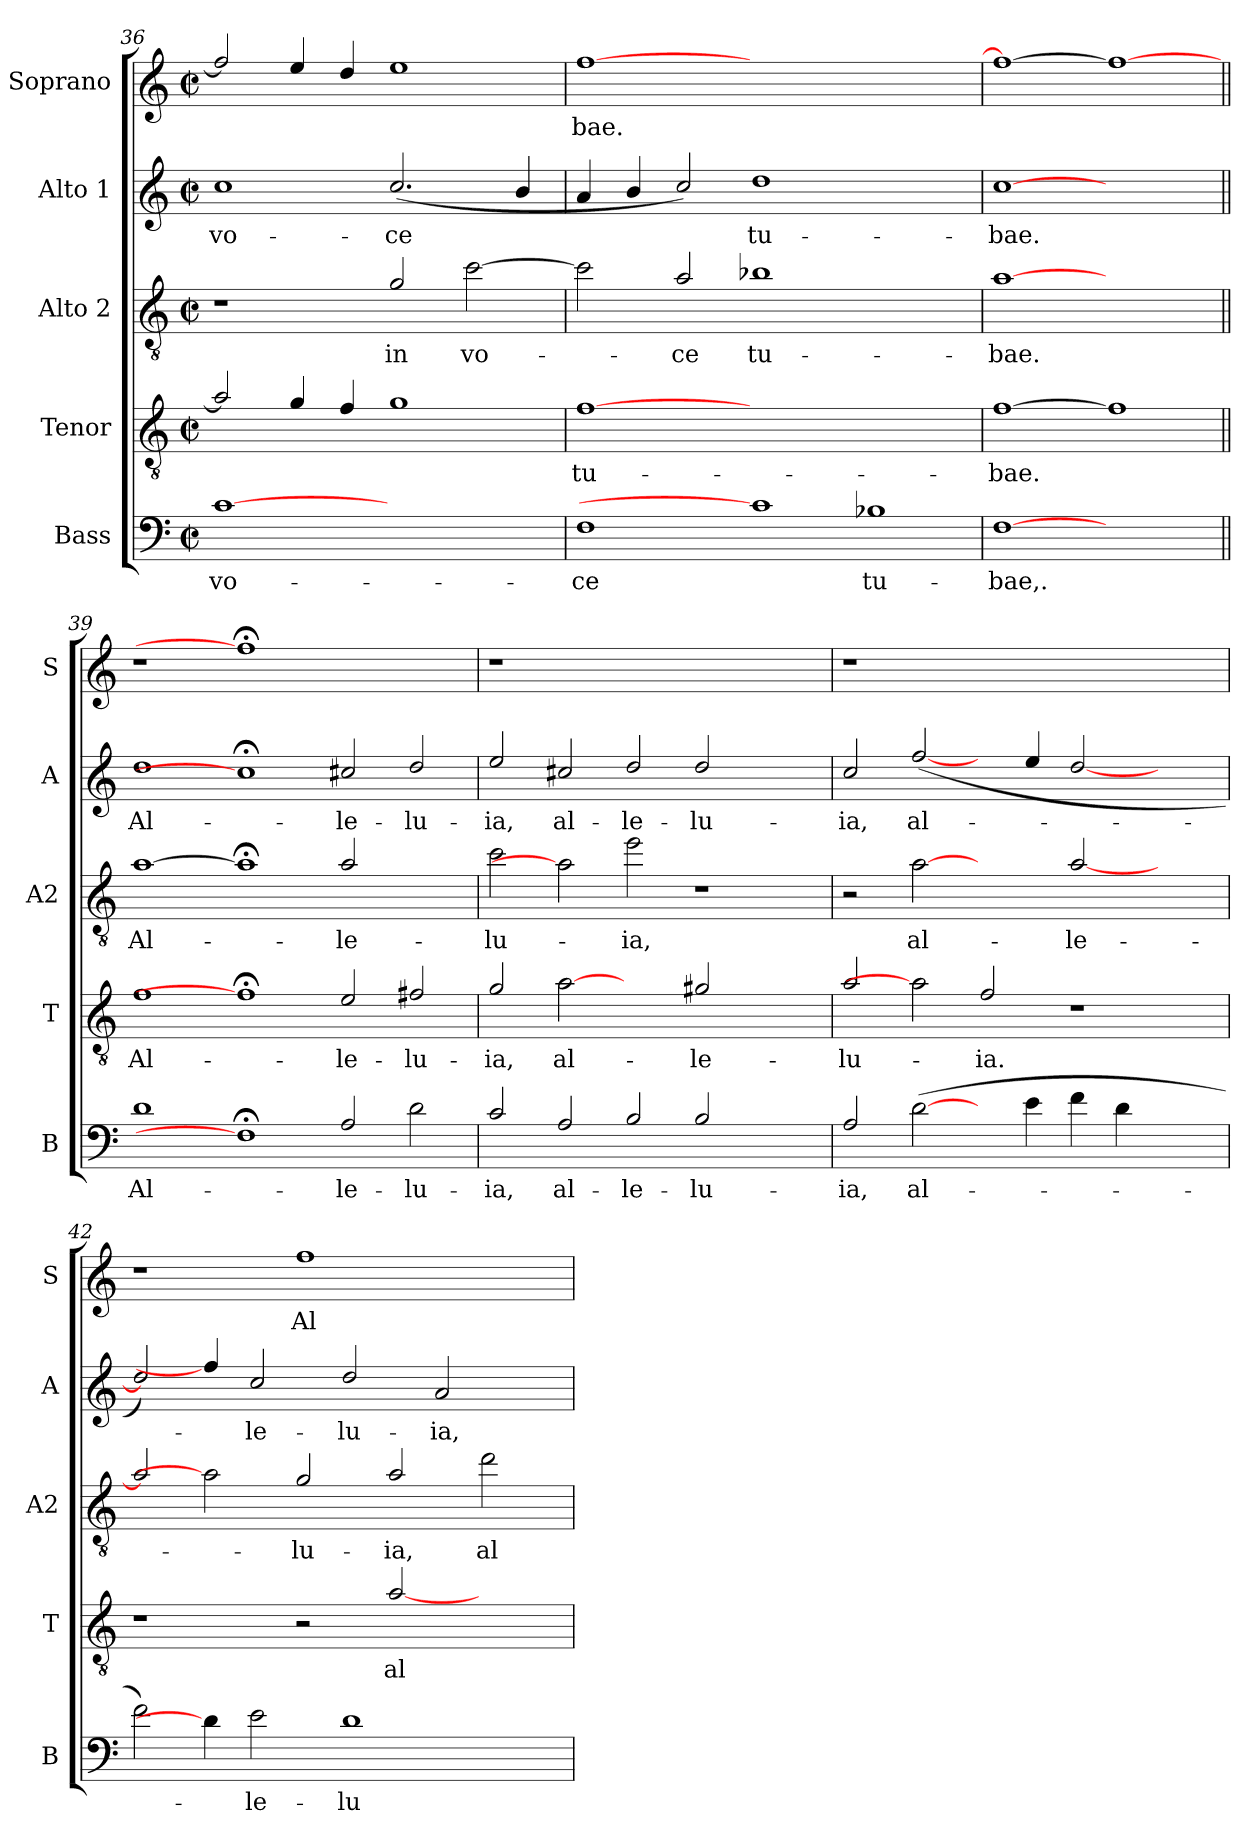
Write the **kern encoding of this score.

**kern	**text	**kern	**text	**kern	**text	**kern	**text	**kern	**text
*part5	*part5	*part4	*part4	*part3	*part3	*part2	*part2	*part1	*part1
*staff5	*staff5	*staff4	*staff4	*staff3	*staff3	*staff2	*staff2	*staff1	*staff1
*I"Bass	*	*I"Tenor	*	*I"Alto 2	*	*I"Alto 1	*	*I"Soprano	*
*I'B	*	*I'T	*	*I'A2	*	*I'A	*	*I'S	*
*clefF4	*	*clefGv2	*	*clefGv2	*	*clefG2	*	*clefG2	*
*ITrd7c12	*	*ITrd7c12	*	*ITrd7c12	*	*ITrd7c12	*	*ITrd7c12	*
*k[]	*	*k[]	*	*k[]	*	*k[]	*	*k[]	*
*C:	*	*C:	*	*C:	*	*C:	*	*C:	*
*M2/2	*	*M2/2	*	*M2/2	*	*M2/2	*	*M2/2	*
*met(c|)	*	*met(c|)	*	*met(c|)	*	*met(c|)	*	*met(c|)	*
=36	=36	=36	=36	=36	=36	=36	=36	=36	=36
!	!LO:LY:b	!	!	!	!	!	!LO:LY:b	!	!
[1C	vo-	2A/]	.	1r	.	1c	vo-	2f/]	.
.	.	4G/	.	.	.	.	.	4e/	.
.	.	4F/	.	.	.	.	.	4d/	.
!	!	!	!	!	!LO:LY:b	!	!LO:LY:b	!	!
1ryy	.	1G	.	2G/	in	(2.c/	-ce	1e	.
!	!	!	!	!	!LO:LY:b	!	!	!	!
.	.	.	.	[2c\	vo-	.	.	.	.
.	.	.	.	.	.	4B/	.	.	.
=37	=37	=37	=37	=37	=37	=37	=37	=37	=37
!	!LO:LY:b	!	!LO:LY:b	!	!	!	!	!	!LO:LY:b
1FF	-ce	[1F	tu-	2c\]	.	4A/	.	[1f	-bae.
.	.	.	.	.	.	4B/	.	.	.
!	!	!	!	!	!LO:LY:b	!	!	!	!
.	.	.	.	2A/	-ce	2c/)	.	.	.
!	!	!	!	!	!LO:LY:b	!	!LO:LY:b	!	!
1C]	.	0ryy	.	1B-X	tu-	1d	tu-	0ryy	.
!	!LO:LY:b	!	!	!	!	!	!	!	!
1BB-X	tu-	.	.	1ryy	.	1ryy	.	.	.
=38	=38	=38	=38	=38	=38	=38	=38	=38	=38
!	!LO:LY:b	!	!LO:LY:b	!	!LO:LY:b	!	!LO:LY:b	!	!
[1FF	-bae,.	[1F	-bae.	[1A	-bae.	[1c	-bae.	1f_	.
1ryy	.	1F]	.	1ryy	.	1ryy	.	1f_	.
!!LO:LB:g=z
=39||	=39||	=39||	=39||	=39||	=39||	=39||	=39||	=39||	=39||
!	!LO:LY:b	!	!LO:LY:b	!	!LO:LY:b	!	!LO:LY:b	!	!
1D	Al-	1F	Al-	[1A	Al-	1d	Al-	1r	.
1FF;<]	.	1F;<]	.	1A;<]	.	1c;<]	.	1f;<]	.
!	!LO:LY:b	!	!LO:LY:b	!	!LO:LY:b	!	!LO:LY:b	!	!
2AA/	-le-	2E/	-le-	2A/	-le-	2c#X/	-le-	1ryy	.
!	!LO:LY:b	!	!LO:LY:b	!	!	!	!LO:LY:b	!	!
2D\	-lu-	2F#X/	-lu-	2ryy	.	2d/	-lu-	.	.
=40	=40	=40	=40	=40	=40	=40	=40	=40	=40
!	!LO:LY:b	!	!LO:LY:b	!	!LO:LY:b	!	!LO:LY:b	!	!
2C/	-ia,	2G/	-ia,	2c\	-lu-	2e/	-ia,	1r	.
!	!LO:LY:b	!	!LO:LY:b	!	!	!	!LO:LY:b	!	!
2AA/	al-	[2A	al-	2A]	.	2c#X/	al-	.	.
!	!LO:LY:b	!	!	!	!LO:LY:b	!	!LO:LY:b	!	!
2BB/	-le-	2ryy	.	2e\	-ia,	2d/	-le-	1.ryy	.
!	!LO:LY:b	!	!LO:LY:b	!	!	!	!LO:LY:b	!	!
2BB/	-lu-	2G#X/	-le-	1r	.	2d/	-lu-	.	.
2ryy	.	2ryy	.	.	.	2ryy	.	.	.
=41	=41	=41	=41	=41	=41	=41	=41	=41	=41
!	!LO:LY:b	!	!LO:LY:b	!	!	!	!LO:LY:b	!	!
2AA/	-ia,	2A/	-lu-	2r	.	2c/	-ia,	1r	.
!	!LO:LY:b	!	!	!	!LO:LY:b	!	!LO:LY:b	!	!
(>[2D\	al-	2A]	.	[2A	al-	(<[2f/	al-	.	.
!	!	!	!LO:LY:b	!	!	!	!	!	!
4ryy	.	2F/	-ia.	2ryy	.	4ryy	.	1.ryy	.
4E\	.	.	.	.	.	4e/	.	.	.
!	!	!	!	!	!LO:LY:b	!	!	!	!
4F\	.	1r	.	[2A/	-le-	[2d/	.	.	.
4D\	.	.	.	.	.	.	.	.	.
2ryy	.	.	.	2ryy	.	2ryy	.	.	.
=42	=42	=42	=42	=42	=42	=42	=42	=42	=42
2F\)	.	1r	.	2A/]	.	2d/])	.	1r	.
4D\]	.	.	.	2A]	.	4f/]	.	.	.
!	!LO:LY:b	!	!	!	!	!	!LO:LY:b	!	!
2E\	-le-	.	.	.	.	2c/	-le-	.	.
!	!	!	!	!	!LO:LY:b	!	!	!	!LO:LY:b
.	.	2r	.	2G/	-lu-	.	.	1f	Al-
!	!LO:LY:b	!	!	!	!	!	!LO:LY:b	!	!
1D	-lu-	.	.	.	.	2d/	-lu-	.	.
!	!	!	!LO:LY:b	!	!LO:LY:b	!	!	!	!
.	.	[2A/	al-	2A/	-ia,	.	.	.	.
!	!	!	!	!	!	!	!LO:LY:b	!	!
.	.	.	.	.	.	2A/	-ia,	.	.
!	!	!	!	!	!LO:LY:b	!	!	!	!
.	.	2ryy	.	2d\	al-	.	.	2ryy	.
4ryy	.	.	.	.	.	4ryy	.	.	.
=	=	=	=	=	=	=	=	=	=
*-	*-	*-	*-	*-	*-	*-	*-	*-	*-
